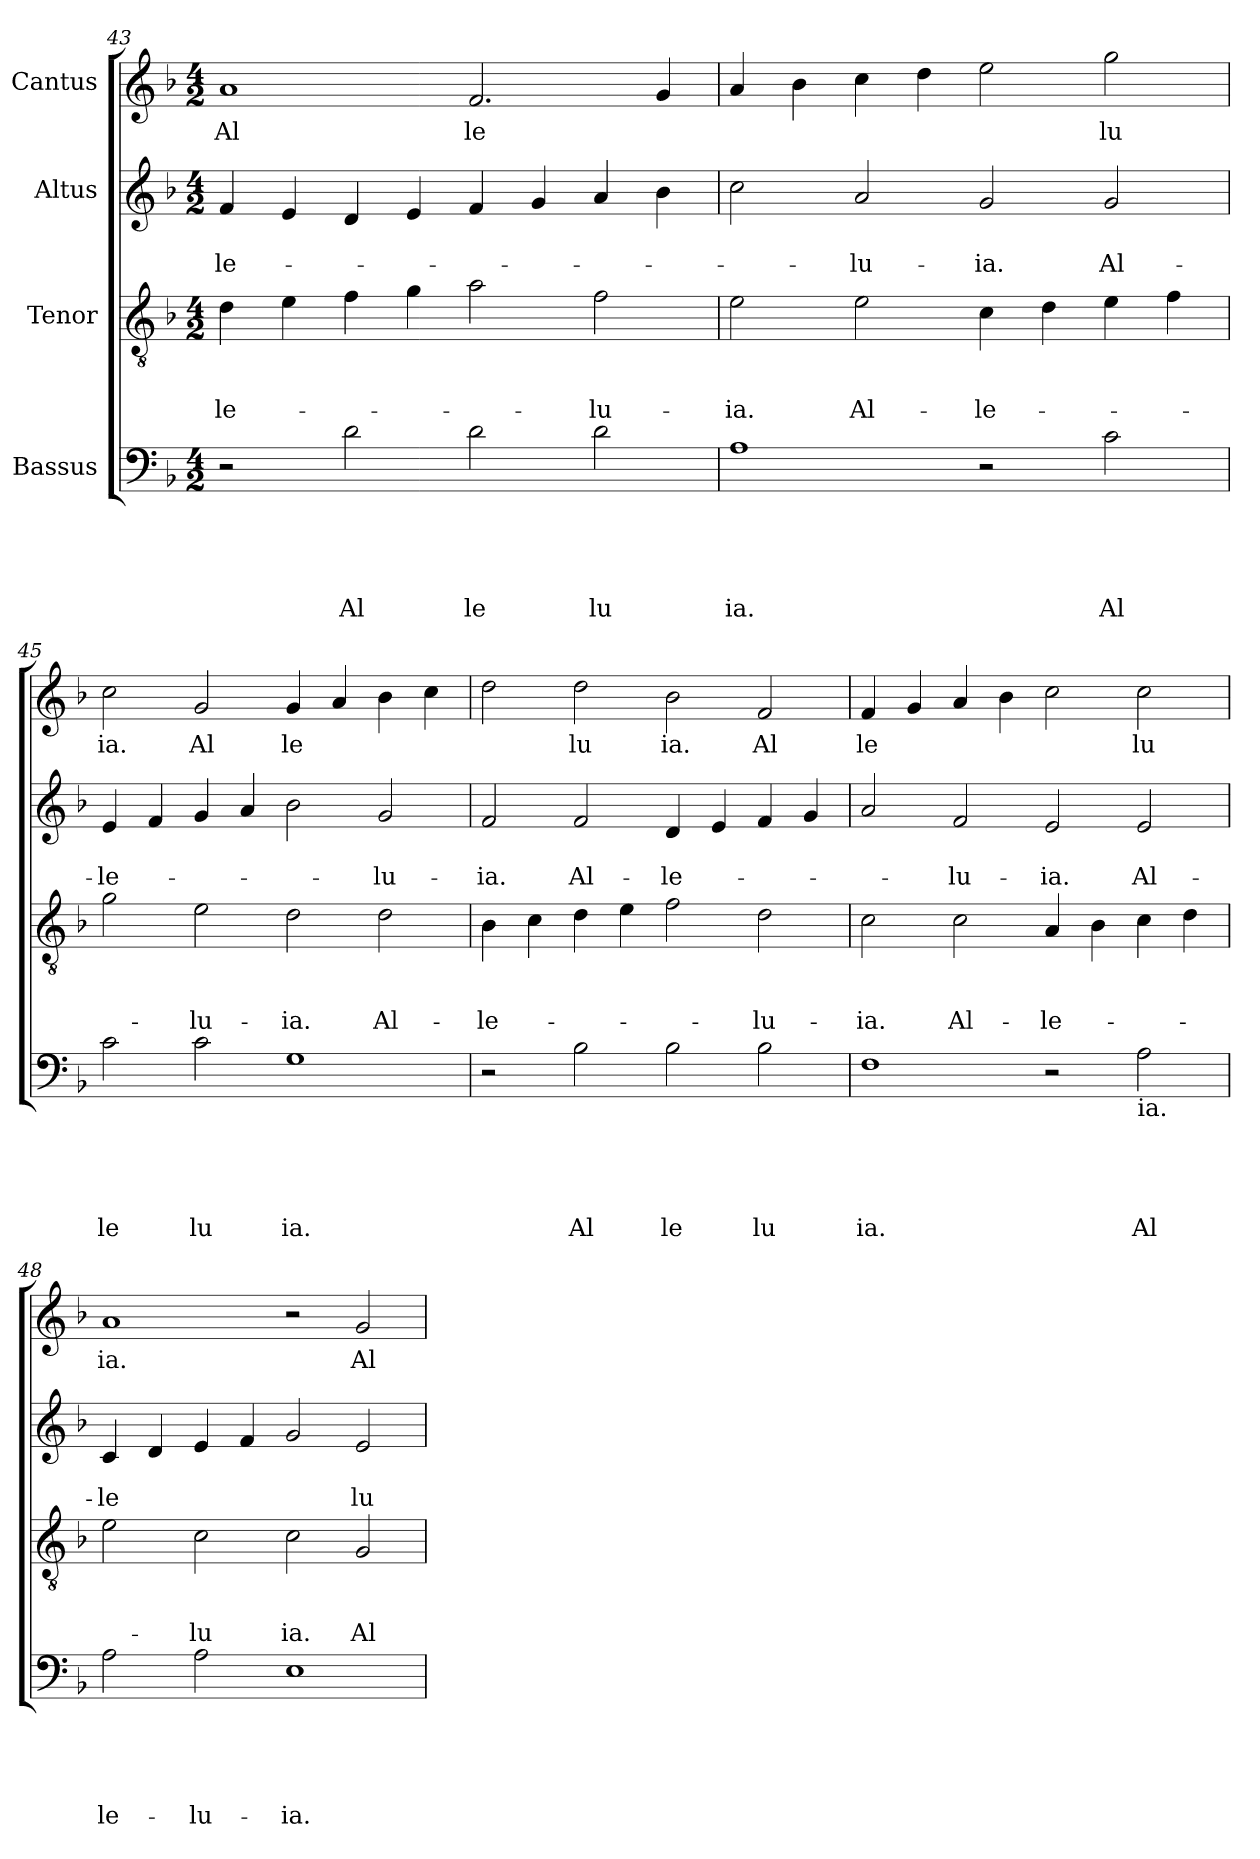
**kern	**text	**text	**text	**text	**text	**kern	**text	**text	**text	**kern	**text	**text	**kern	**text
*part4	*part4	*part4	*part4	*part4	*part4	*part3	*part3	*part3	*part3	*part2	*part2	*part2	*part1	*part1
*staff4	*staff4	*staff4	*staff4	*staff4	*staff4	*staff3	*staff3	*staff3	*staff3	*staff2	*staff2	*staff2	*staff1	*staff1
*I"Bassus	*	*	*	*	*	*I"Tenor	*	*	*	*I"Altus	*	*	*I"Cantus	*
*clefF4	*	*	*	*	*	*clefGv2	*	*	*	*clefG2	*	*	*clefG2	*
*k[b-]	*	*	*	*	*	*k[b-]	*	*	*	*k[b-]	*	*	*k[b-]	*
*F:	*	*	*	*	*	*F:	*	*	*	*F:	*	*	*F:	*
*M4/2	*	*	*	*	*	*M4/2	*	*	*	*M4/2	*	*	*M4/2	*
=43	=43	=43	=43	=43	=43	=43	=43	=43	=43	=43	=43	=43	=43	=43
!	!	!	!	!	!	!	!	!	!LO:LY:b	!	!	!LO:LY:b	!	!LO:LY:b
2r	.	.	.	.	.	4d\	.	.	-le-	4f/	.	-le-	1a	Al
.	.	.	.	.	.	4e\	.	.	.	4e/	.	.	.	.
!	!	!	!	!	!LO:LY:b	!	!	!	!	!	!	!	!	!
2d\	.	.	.	.	Al	4f\	.	.	.	4d/	.	.	.	.
.	.	.	.	.	.	4g\	.	.	.	4e/	.	.	.	.
!	!	!	!	!	!LO:LY:b	!	!	!	!	!	!	!	!	!LO:LY:b
2d\	.	.	.	.	le	2a\	.	.	.	4f/	.	.	2.f/	le
.	.	.	.	.	.	.	.	.	.	4g/	.	.	.	.
!	!	!	!	!	!LO:LY:b	!	!	!	!LO:LY:b	!	!	!	!	!
2d\	.	.	.	.	lu	2f\	.	.	-lu-	4a/	.	.	.	.
.	.	.	.	.	.	.	.	.	.	4b-\	.	.	4g/	.
=44	=44	=44	=44	=44	=44	=44	=44	=44	=44	=44	=44	=44	=44	=44
!	!	!	!	!	!LO:LY:b	!	!	!	!LO:LY:b	!	!	!	!	!
1A	.	.	.	.	ia.	2e\	.	.	-ia.	2cc\	.	.	4a/	.
.	.	.	.	.	.	.	.	.	.	.	.	.	4b-\	.
!	!	!	!	!	!	!	!	!	!LO:LY:b	!	!	!LO:LY:b	!	!
.	.	.	.	.	.	2e\	.	.	Al-	2a/	.	-lu-	4cc\	.
.	.	.	.	.	.	.	.	.	.	.	.	.	4dd\	.
!	!	!	!	!	!	!	!	!	!LO:LY:b	!	!	!LO:LY:b	!	!
2r	.	.	.	.	.	4c\	.	.	-le-	2g/	.	-ia.	2ee\	.
.	.	.	.	.	.	4d\	.	.	.	.	.	.	.	.
!	!	!	!	!	!LO:LY:b	!	!	!	!	!	!	!LO:LY:b	!	!LO:LY:b
2c\	.	.	.	.	Al	4e\	.	.	.	2g/	.	Al-	2gg\	lu
.	.	.	.	.	.	4f\	.	.	.	.	.	.	.	.
=45	=45	=45	=45	=45	=45	=45	=45	=45	=45	=45	=45	=45	=45	=45
!	!	!	!	!	!LO:LY:b	!	!	!	!	!	!	!LO:LY:b	!	!LO:LY:b
2c\	.	.	.	.	le	2g\	.	.	.	4e/	.	-le-	2cc\	ia.
.	.	.	.	.	.	.	.	.	.	4f/	.	.	.	.
!	!	!	!	!	!LO:LY:b	!	!	!	!LO:LY:b	!	!	!	!	!LO:LY:b
2c\	.	.	.	.	lu	2e\	.	.	-lu-	4g/	.	.	2g/	Al
.	.	.	.	.	.	.	.	.	.	4a/	.	.	.	.
!	!	!	!	!	!LO:LY:b	!	!	!	!LO:LY:b	!	!	!	!	!LO:LY:b
1G	.	.	.	.	ia.	2d\	.	.	-ia.	2b-\	.	.	4g/	le
.	.	.	.	.	.	.	.	.	.	.	.	.	4a/	.
!	!	!	!	!	!	!	!	!	!LO:LY:b	!	!	!LO:LY:b	!	!
.	.	.	.	.	.	2d\	.	.	Al-	2g/	.	-lu-	4b-\	.
.	.	.	.	.	.	.	.	.	.	.	.	.	4cc\	.
=46	=46	=46	=46	=46	=46	=46	=46	=46	=46	=46	=46	=46	=46	=46
!	!	!	!	!	!	!	!	!	!LO:LY:b	!	!	!LO:LY:b	!	!
2r	.	.	.	.	.	4B-\	.	.	-le-	2f/	.	-ia.	2dd\	.
.	.	.	.	.	.	4c\	.	.	.	.	.	.	.	.
!	!	!	!	!	!LO:LY:b	!	!	!	!	!	!	!LO:LY:b	!	!LO:LY:b
2B-\	.	.	.	.	Al	4d\	.	.	.	2f/	.	Al-	2dd\	lu
.	.	.	.	.	.	4e\	.	.	.	.	.	.	.	.
!	!	!	!	!	!LO:LY:b	!	!	!	!	!	!	!LO:LY:b	!	!LO:LY:b
2B-\	.	.	.	.	le	2f\	.	.	.	4d/	.	-le-	2b-\	ia.
.	.	.	.	.	.	.	.	.	.	4e/	.	.	.	.
!	!	!	!	!	!LO:LY:b	!	!	!	!LO:LY:b	!	!	!	!	!LO:LY:b
2B-\	.	.	.	.	lu	2d\	.	.	-lu-	4f/	.	.	2f/	Al
.	.	.	.	.	.	.	.	.	.	4g/	.	.	.	.
=47	=47	=47	=47	=47	=47	=47	=47	=47	=47	=47	=47	=47	=47	=47
!	!	!	!	!	!LO:LY:b	!	!	!	!LO:LY:b	!	!	!	!	!LO:LY:b
1F	.	.	.	.	ia.	2c\	.	.	-ia.	2a/	.	.	4f/	le
.	.	.	.	.	.	.	.	.	.	.	.	.	4g/	.
!	!	!	!	!	!	!	!	!	!LO:LY:b	!	!	!LO:LY:b	!	!
.	.	.	.	.	.	2c\	.	.	Al-	2f/	.	-lu-	4a/	.
.	.	.	.	.	.	.	.	.	.	.	.	.	4b-\	.
!	!	!	!	!	!	!	!	!	!LO:LY:b	!	!	!LO:LY:b	!	!
2r	.	.	.	.	.	4A/	.	.	-le-	2e/	.	-ia.	2cc\	.
.	.	.	.	.	.	4B-\	.	.	.	.	.	.	.	.
!LO:TX:b:t=ia.	!	!	!	!	!	!	!	!	!	!	!	!	!	!
!	!	!	!	!	!LO:LY:b	!	!	!	!	!	!	!LO:LY:b	!	!LO:LY:b
2A\	.	.	.	.	Al	4c\	.	.	.	2e/	.	Al-	2cc\	lu
.	.	.	.	.	.	4d\	.	.	.	.	.	.	.	.
!!LO:PB:g=z
=48	=48	=48	=48	=48	=48	=48	=48	=48	=48	=48	=48	=48	=48	=48
!	!	!	!	!	!LO:LY:b	!	!	!	!	!	!	!LO:LY:b	!	!LO:LY:b
2A\	.	.	.	.	le-	2e\	.	.	.	4c/	.	-le	1a	ia.
.	.	.	.	.	.	.	.	.	.	4d/	.	.	.	.
!	!	!	!	!	!LO:LY:b	!	!	!	!LO:LY:b	!	!	!	!	!
2A\	.	.	.	.	-lu-	2c\	.	.	-lu	4e/	.	.	.	.
.	.	.	.	.	.	.	.	.	.	4f/	.	.	.	.
!	!	!	!	!	!LO:LY:b	!	!	!	!LO:LY:b	!	!	!	!	!
1E	.	.	.	.	-ia.	2c\	.	.	ia.	2g/	.	.	2r	.
!	!	!	!	!	!	!	!	!	!LO:LY:b	!	!	!LO:LY:b	!	!LO:LY:b
.	.	.	.	.	.	2G/	.	.	Al	2e/	.	lu	2g/	Al-
=	=	=	=	=	=	=	=	=	=	=	=	=	=	=
*-	*-	*-	*-	*-	*-	*-	*-	*-	*-	*-	*-	*-	*-	*-
